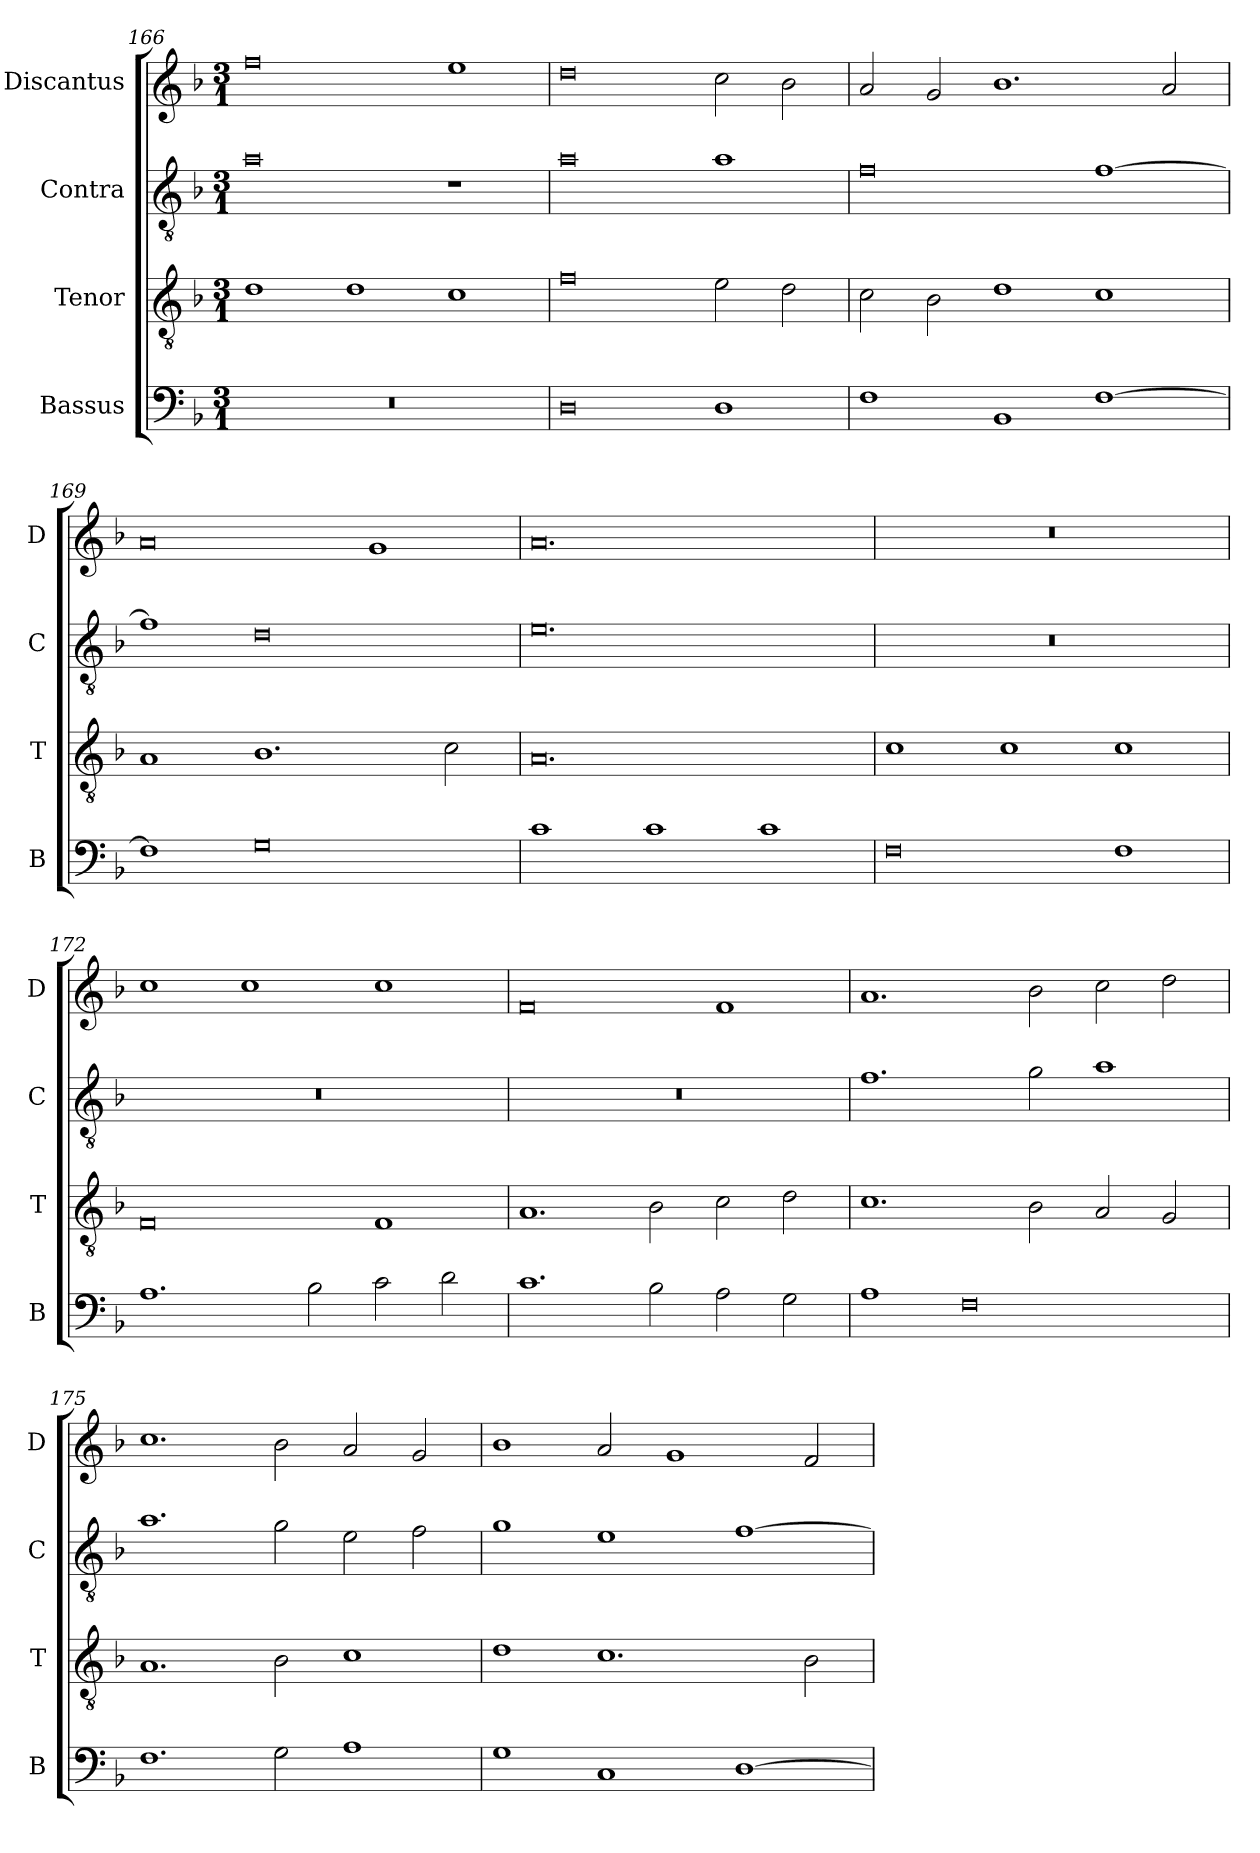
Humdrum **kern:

**kern	**kern	**kern	**kern
*part4	*part3	*part2	*part1
*staff4	*staff3	*staff2	*staff1
*I"Bassus	*I"Tenor	*I"Contra	*I"Discantus
*I'B	*I'T	*I'C	*I'D
*clefF4	*clefGv2	*clefGv2	*clefG2
*k[b-]	*k[b-]	*k[b-]	*k[b-]
*M3/1	*M3/1	*M3/1	*M3/1
=166	=166	=166	=166
0.r	1d	0a	0ff
.	1d	.	.
.	1c	1r	1ee
=167	=167	=167	=167
0D	0f	0a	0dd
1D	2e\	1a	2cc\
.	2d\	.	2b-\
=168	=168	=168	=168
1F	2c\	0f	2a/
.	2B-\	.	2g/
1BB-	1d	.	1.b-
[1F	1c	[1f	.
.	.	.	2a/
=169	=169	=169	=169
1F]	1A	1f]	0a
0G	1.B-	0d	.
.	.	.	1g
.	2c\	.	.
=170	=170	=170	=170
1c	0.A	0.e	0.a
1c	.	.	.
1c	.	.	.
=171	=171	=171	=171
0F	1c	0.r	0.r
.	1c	.	.
1F	1c	.	.
=172	=172	=172	=172
1.A	0F	0.r	1cc
.	.	.	1cc
2B-\	.	.	.
2c\	1F	.	1cc
2d\	.	.	.
=173	=173	=173	=173
1.c	1.A	0.r	0f
2B-\	2B-\	.	.
2A\	2c\	.	1f
2G\	2d\	.	.
=174	=174	=174	=174
1A	1.c	1.f	1.a
0F	.	.	.
.	2B-\	2g\	2b-\
.	2A/	1a	2cc\
.	2G/	.	2dd\
=175	=175	=175	=175
1.F	1.A	1.a	1.cc
2G\	2B-\	2g\	2b-\
1A	1c	2e\	2a/
.	.	2f\	2g/
=176	=176	=176	=176
1G	1d	1g	1b-
1C	1.c	1e	2a/
.	.	.	1g
[1D	.	[1f	.
.	2B-\	.	2f/
=	=	=	=
*-	*-	*-	*-
